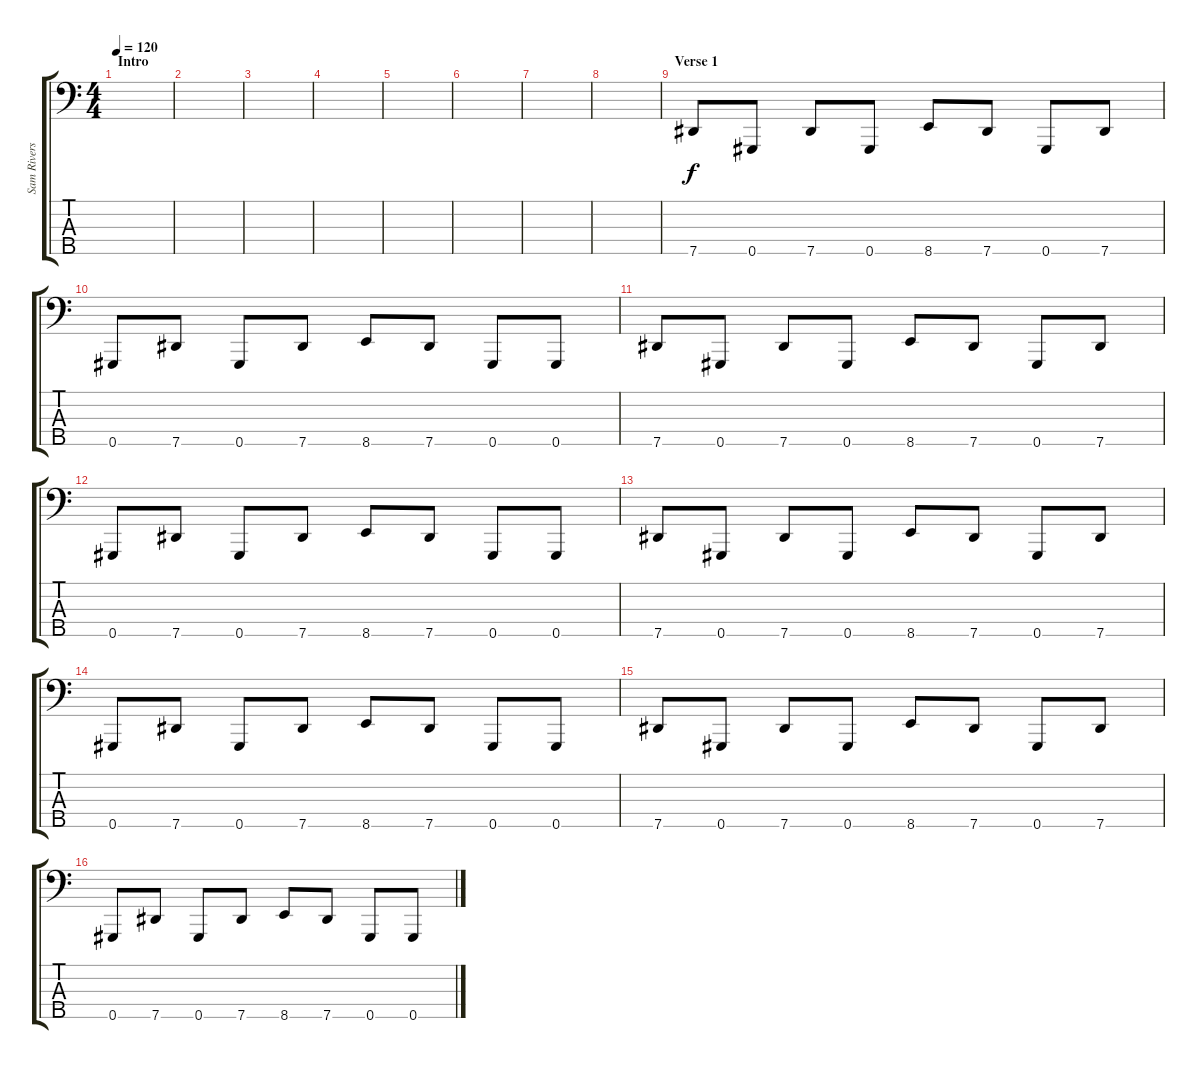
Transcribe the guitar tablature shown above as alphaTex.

\track ("Sam Rivers (Bass)" "Sam Rivers") {instrument electricbassfinger}
\staff {score tabs}
\tuning (E2 B1 Gb1 Db1 Ab0) {hide}
\ts (4 4)
\section ("" "Intro")
\tempo 120
\clef f4
\ks c
|
|
|
|
|
|
|
|
\section ("" "Verse 1")
7.5.8 0.5.8 7.5.8 0.5.8 8.5.8 7.5.8 0.5.8 7.5.8 |
0.5.8 7.5.8 0.5.8 7.5.8 8.5.8 7.5.8 0.5.8 0.5.8 |
7.5.8 0.5.8 7.5.8 0.5.8 8.5.8 7.5.8 0.5.8 7.5.8 |
0.5.8 7.5.8 0.5.8 7.5.8 8.5.8 7.5.8 0.5.8 0.5.8 |
7.5.8 0.5.8 7.5.8 0.5.8 8.5.8 7.5.8 0.5.8 7.5.8 |
0.5.8 7.5.8 0.5.8 7.5.8 8.5.8 7.5.8 0.5.8 0.5.8 |
7.5.8 0.5.8 7.5.8 0.5.8 8.5.8 7.5.8 0.5.8 7.5.8 |
0.5.8 7.5.8 0.5.8 7.5.8 8.5.8 7.5.8 0.5.8 0.5.8
